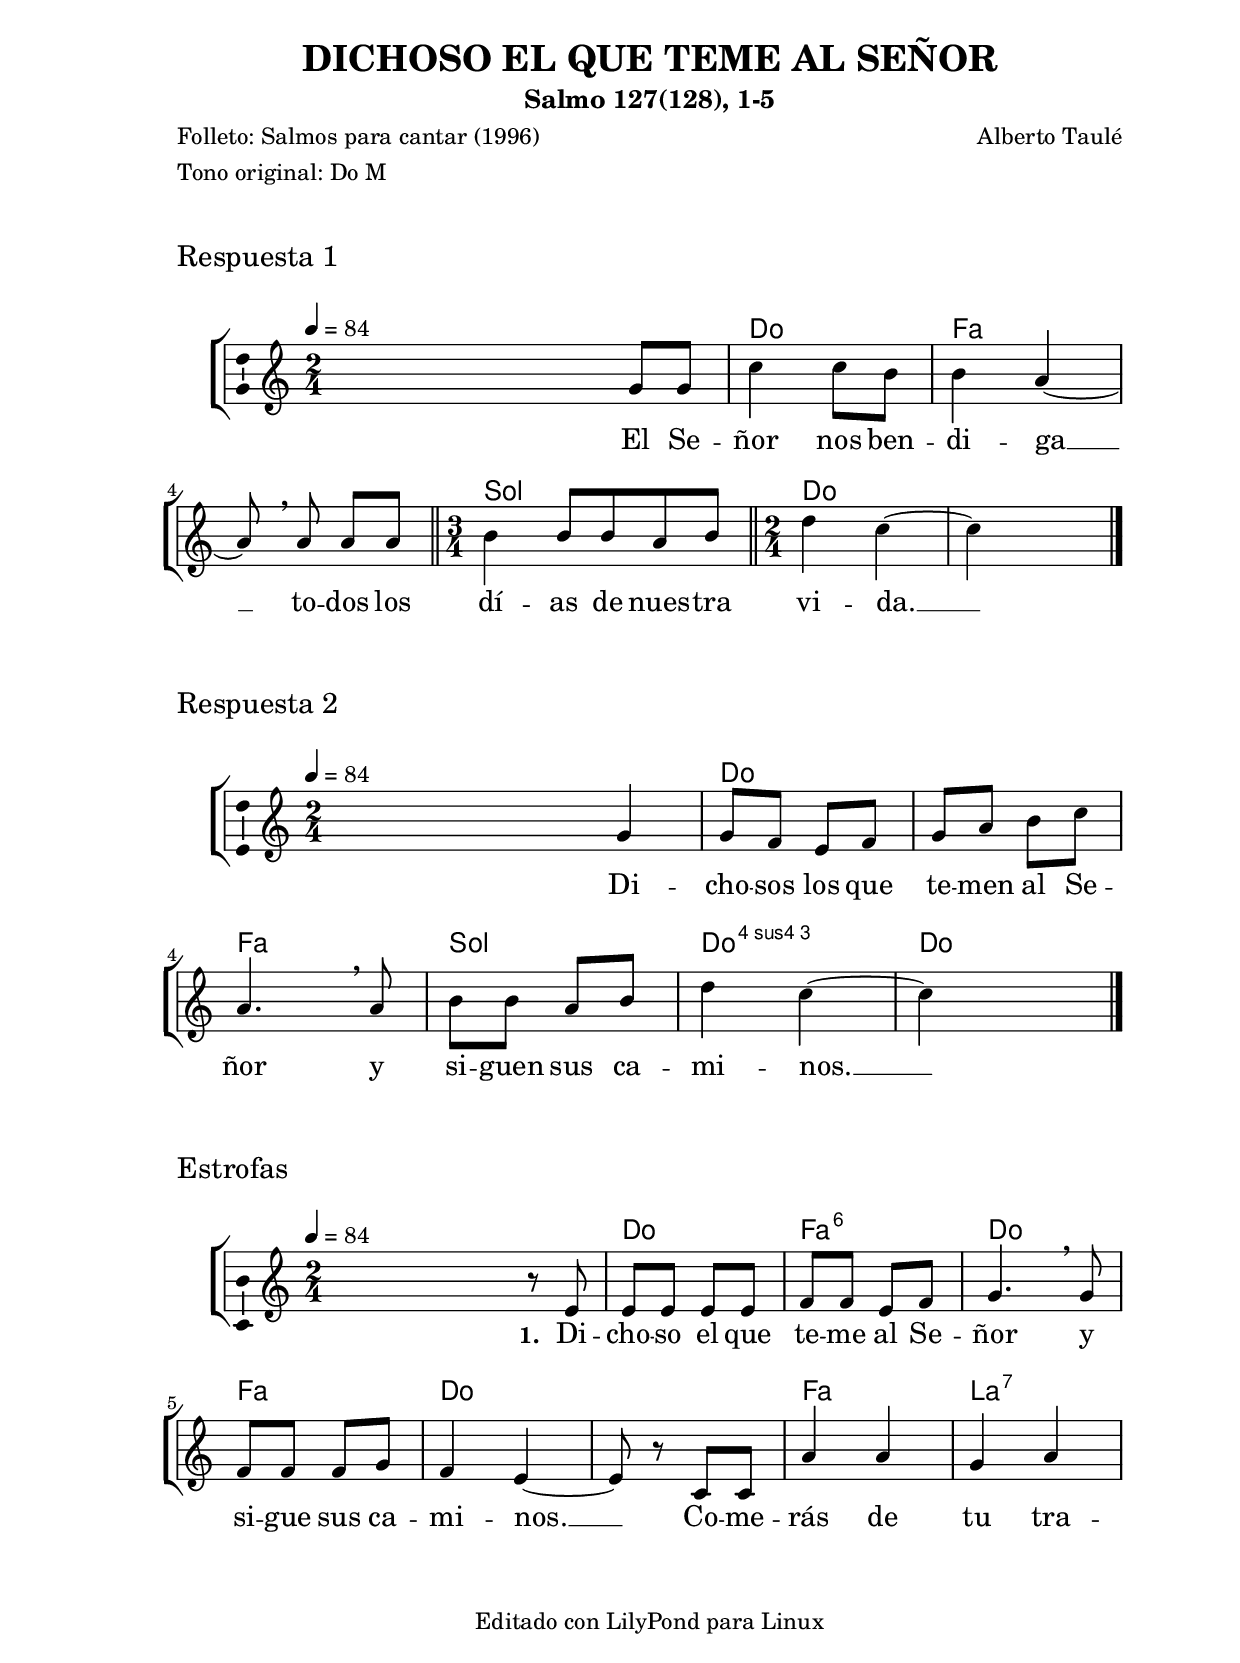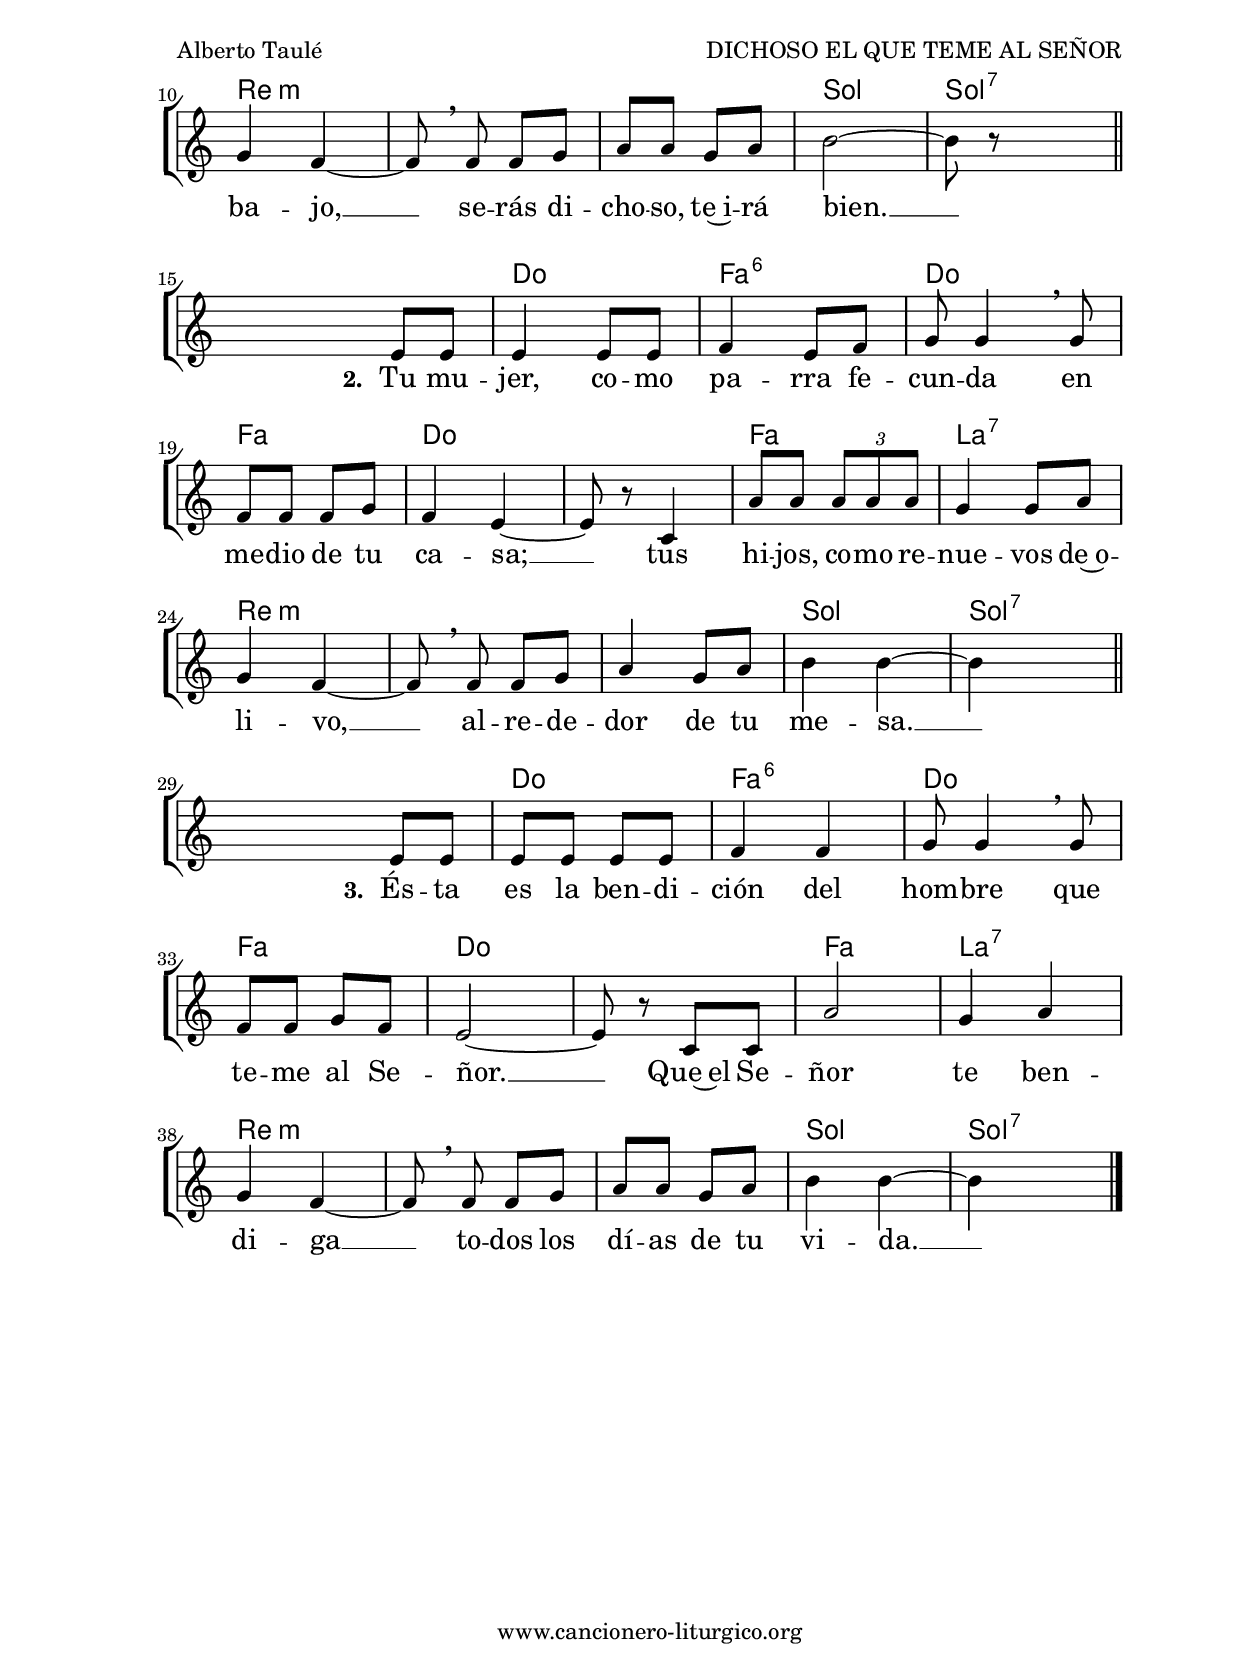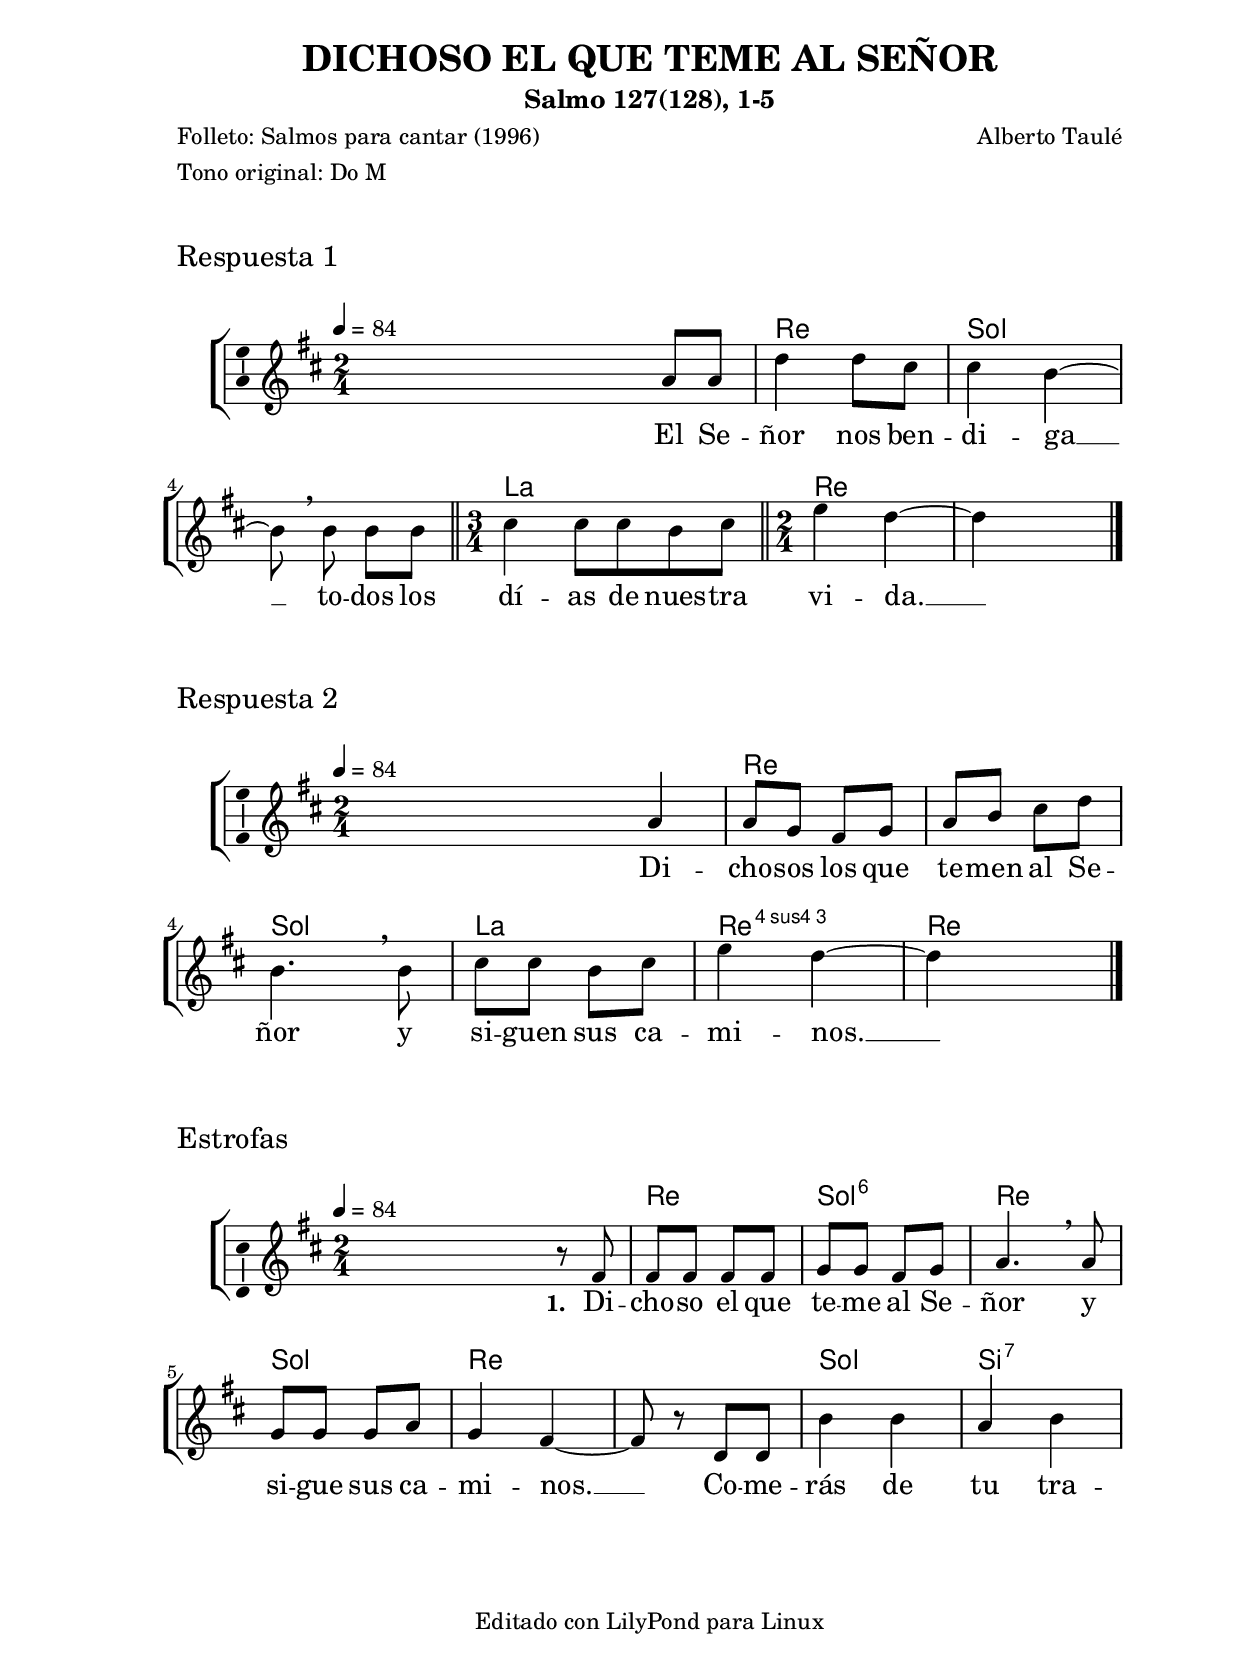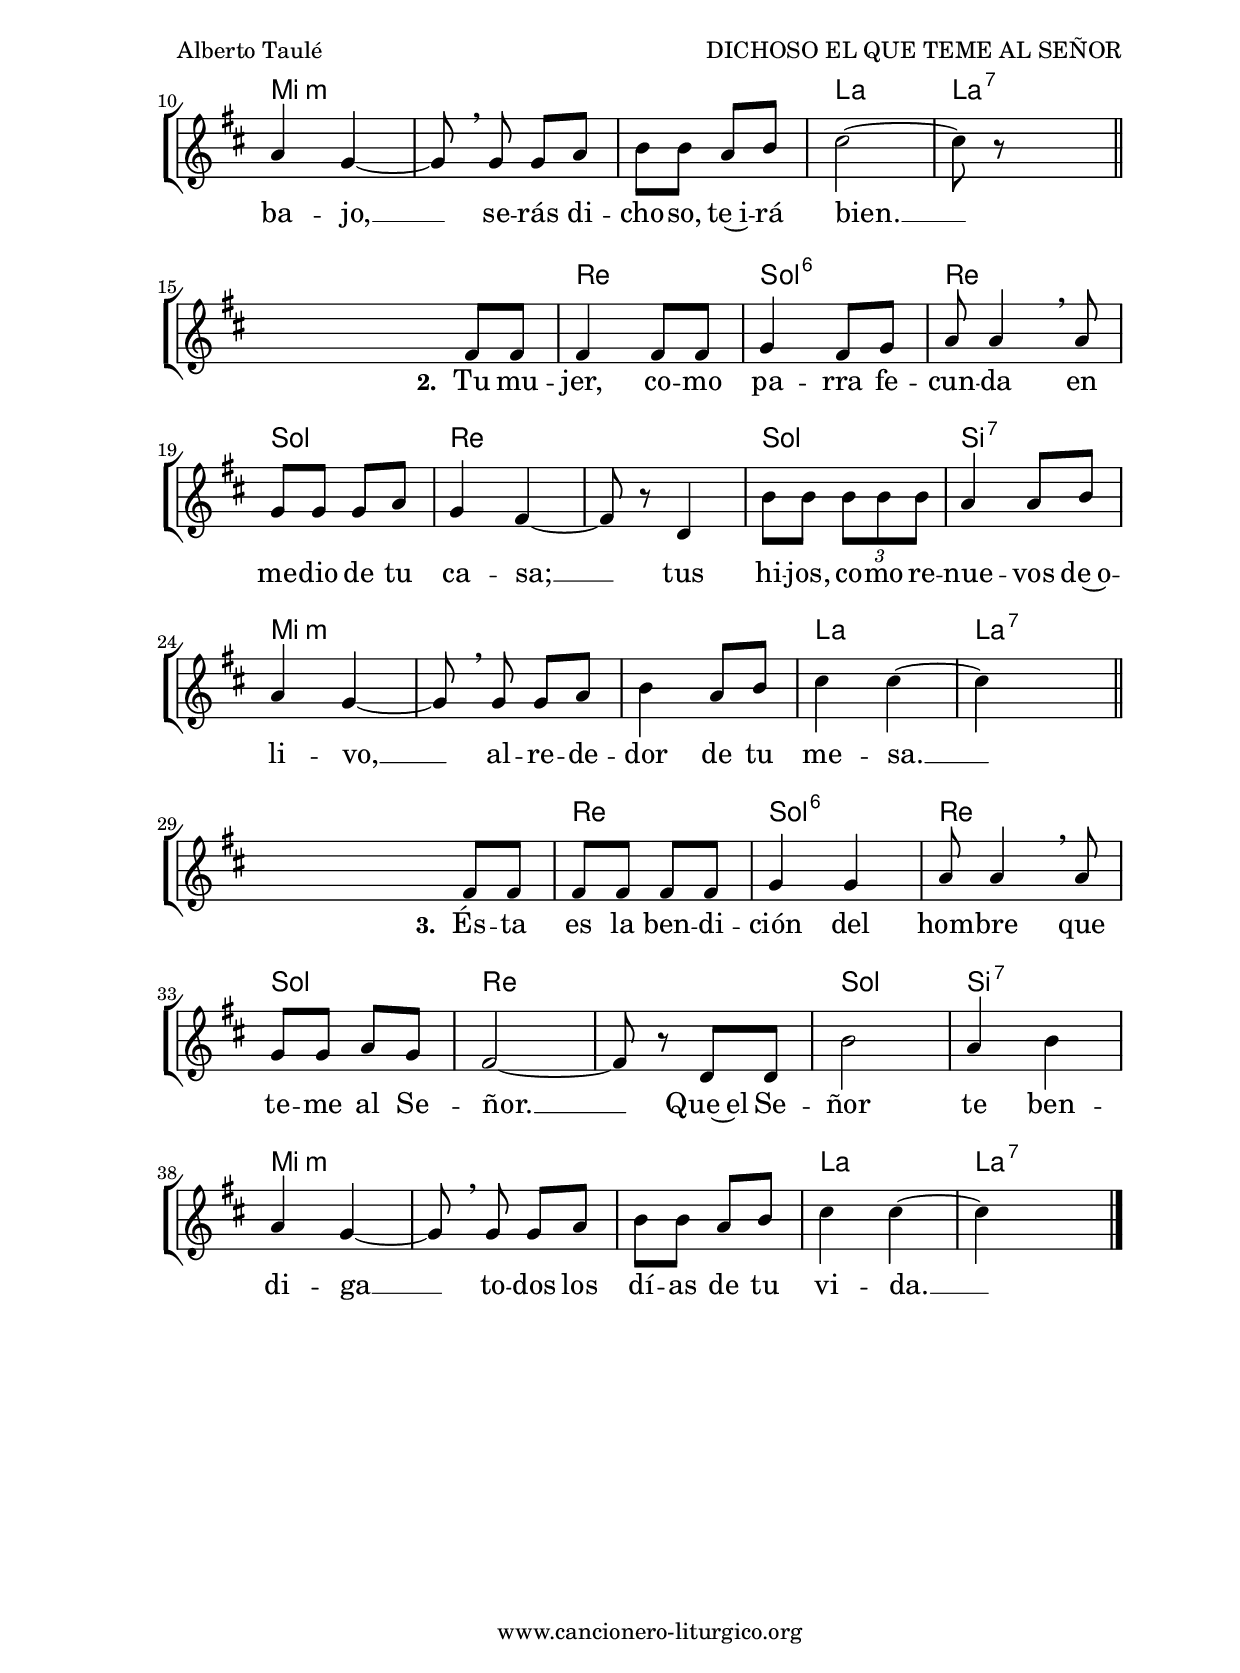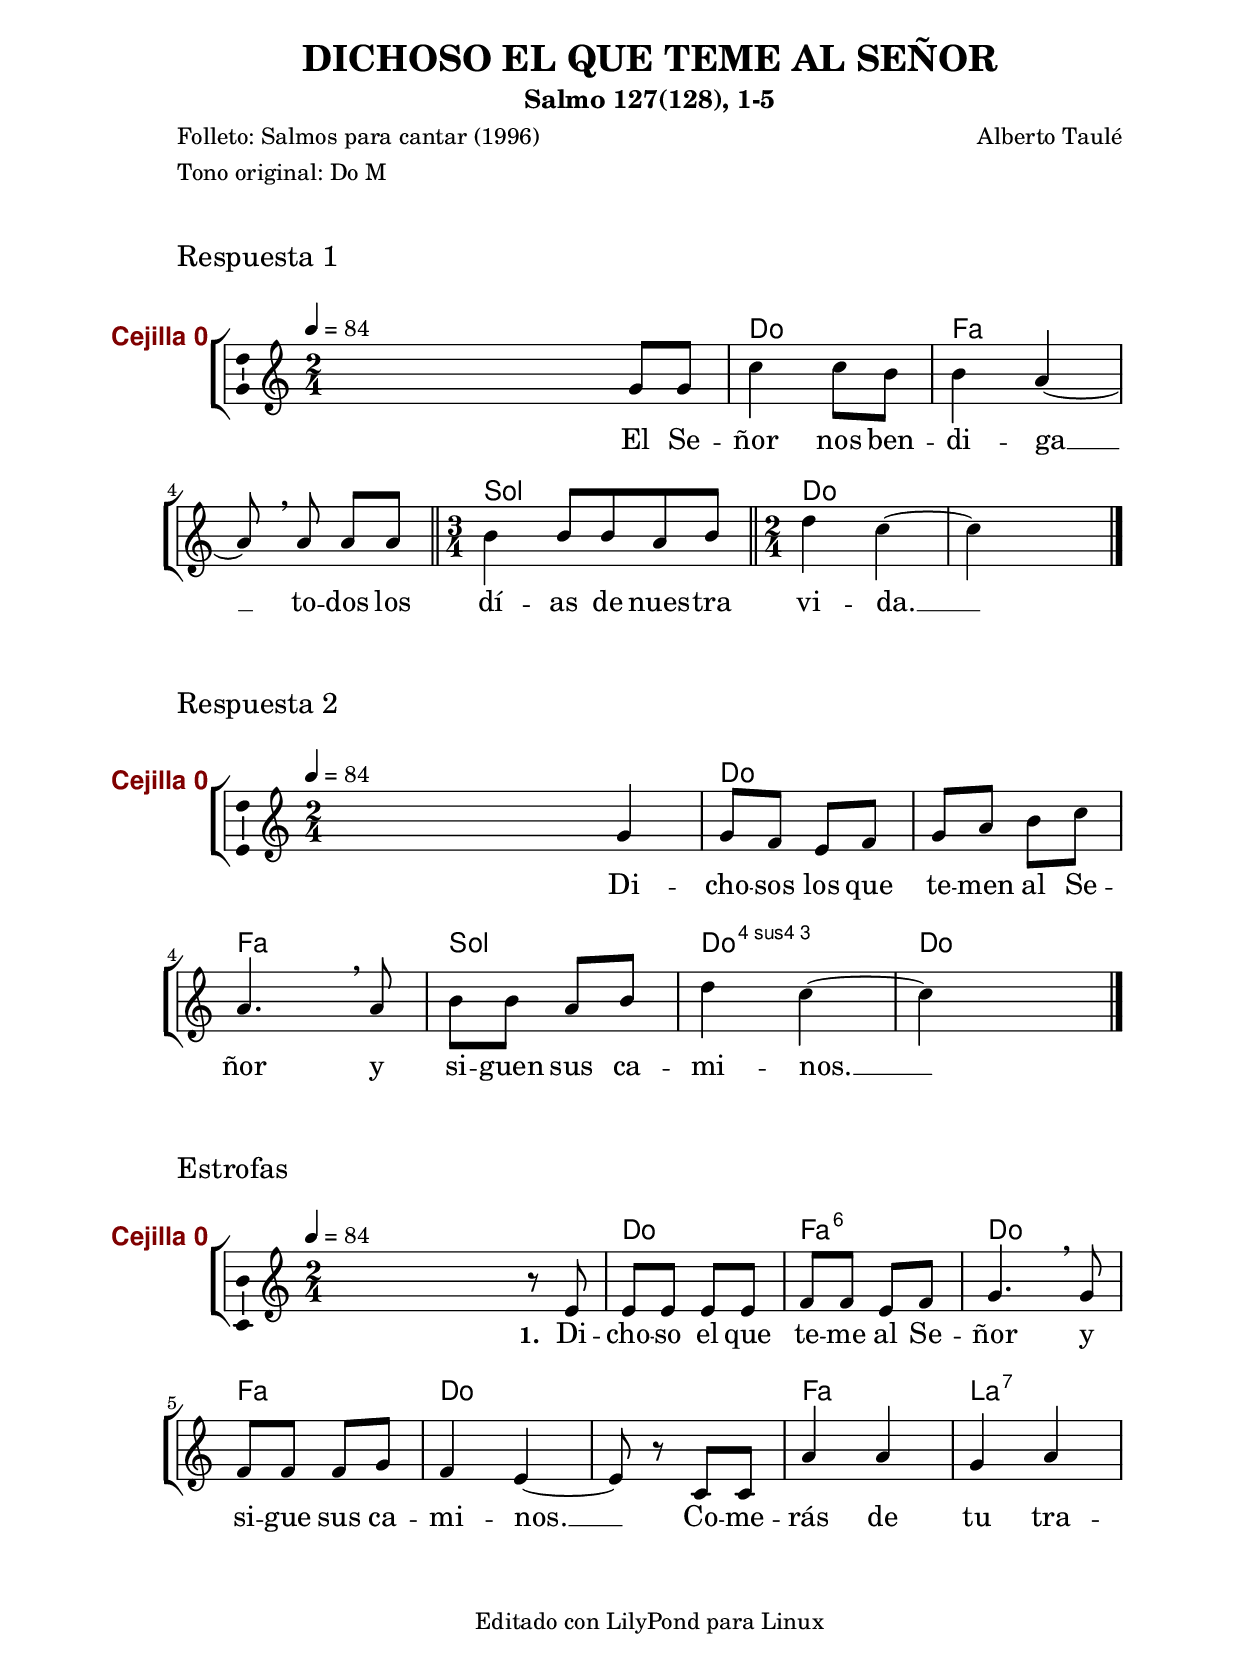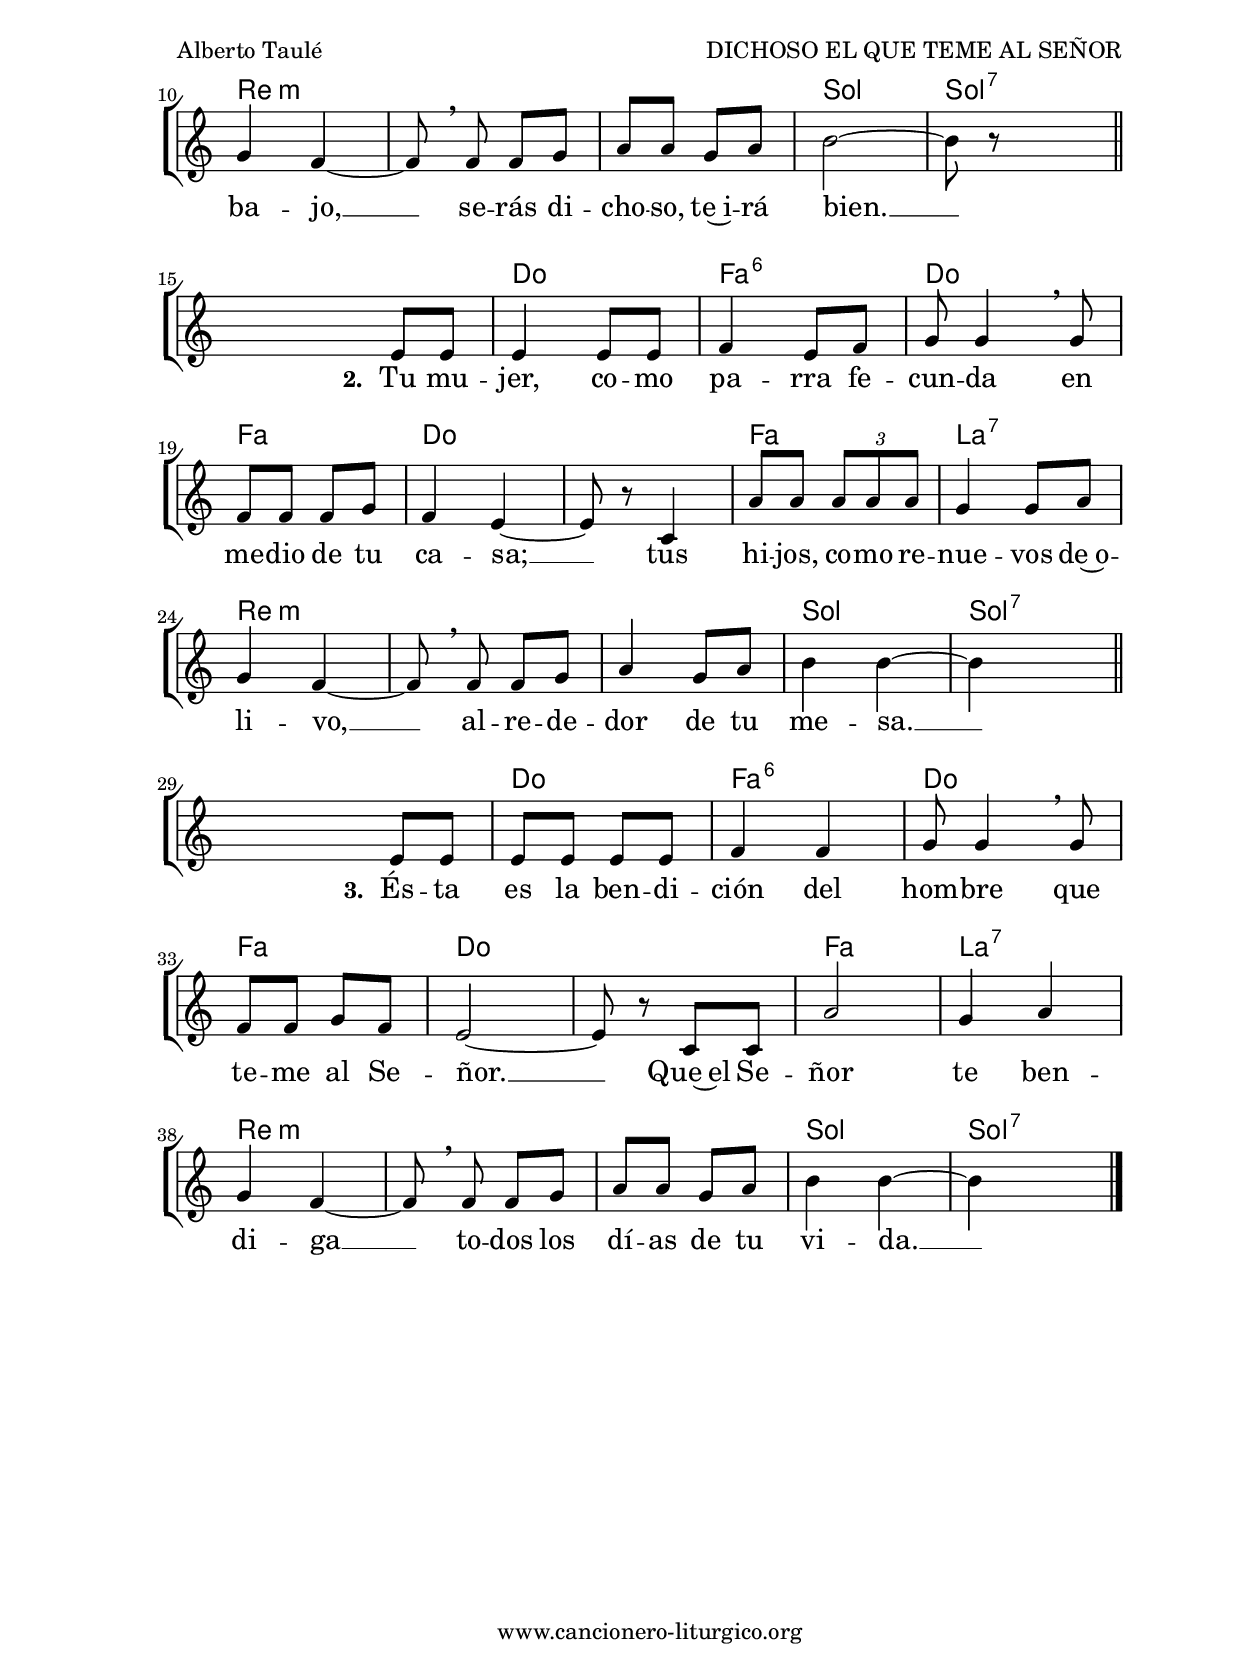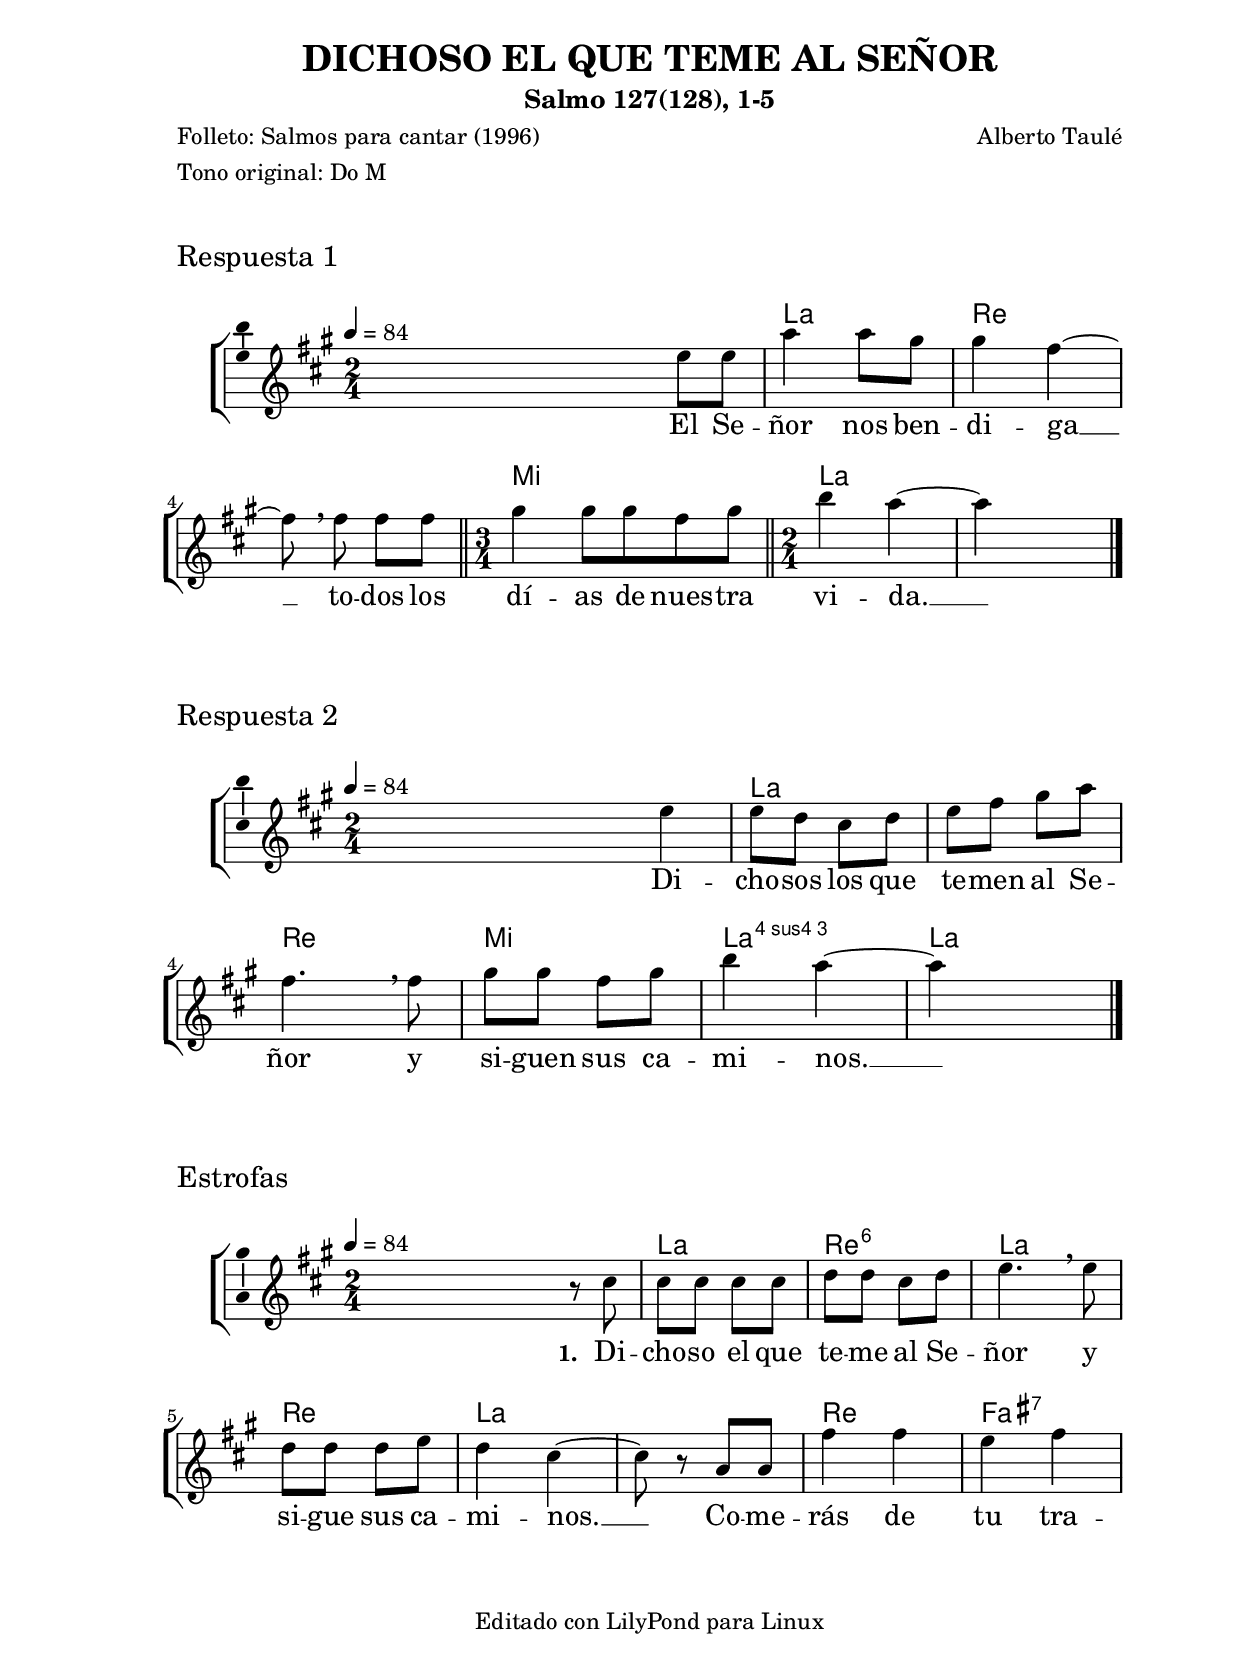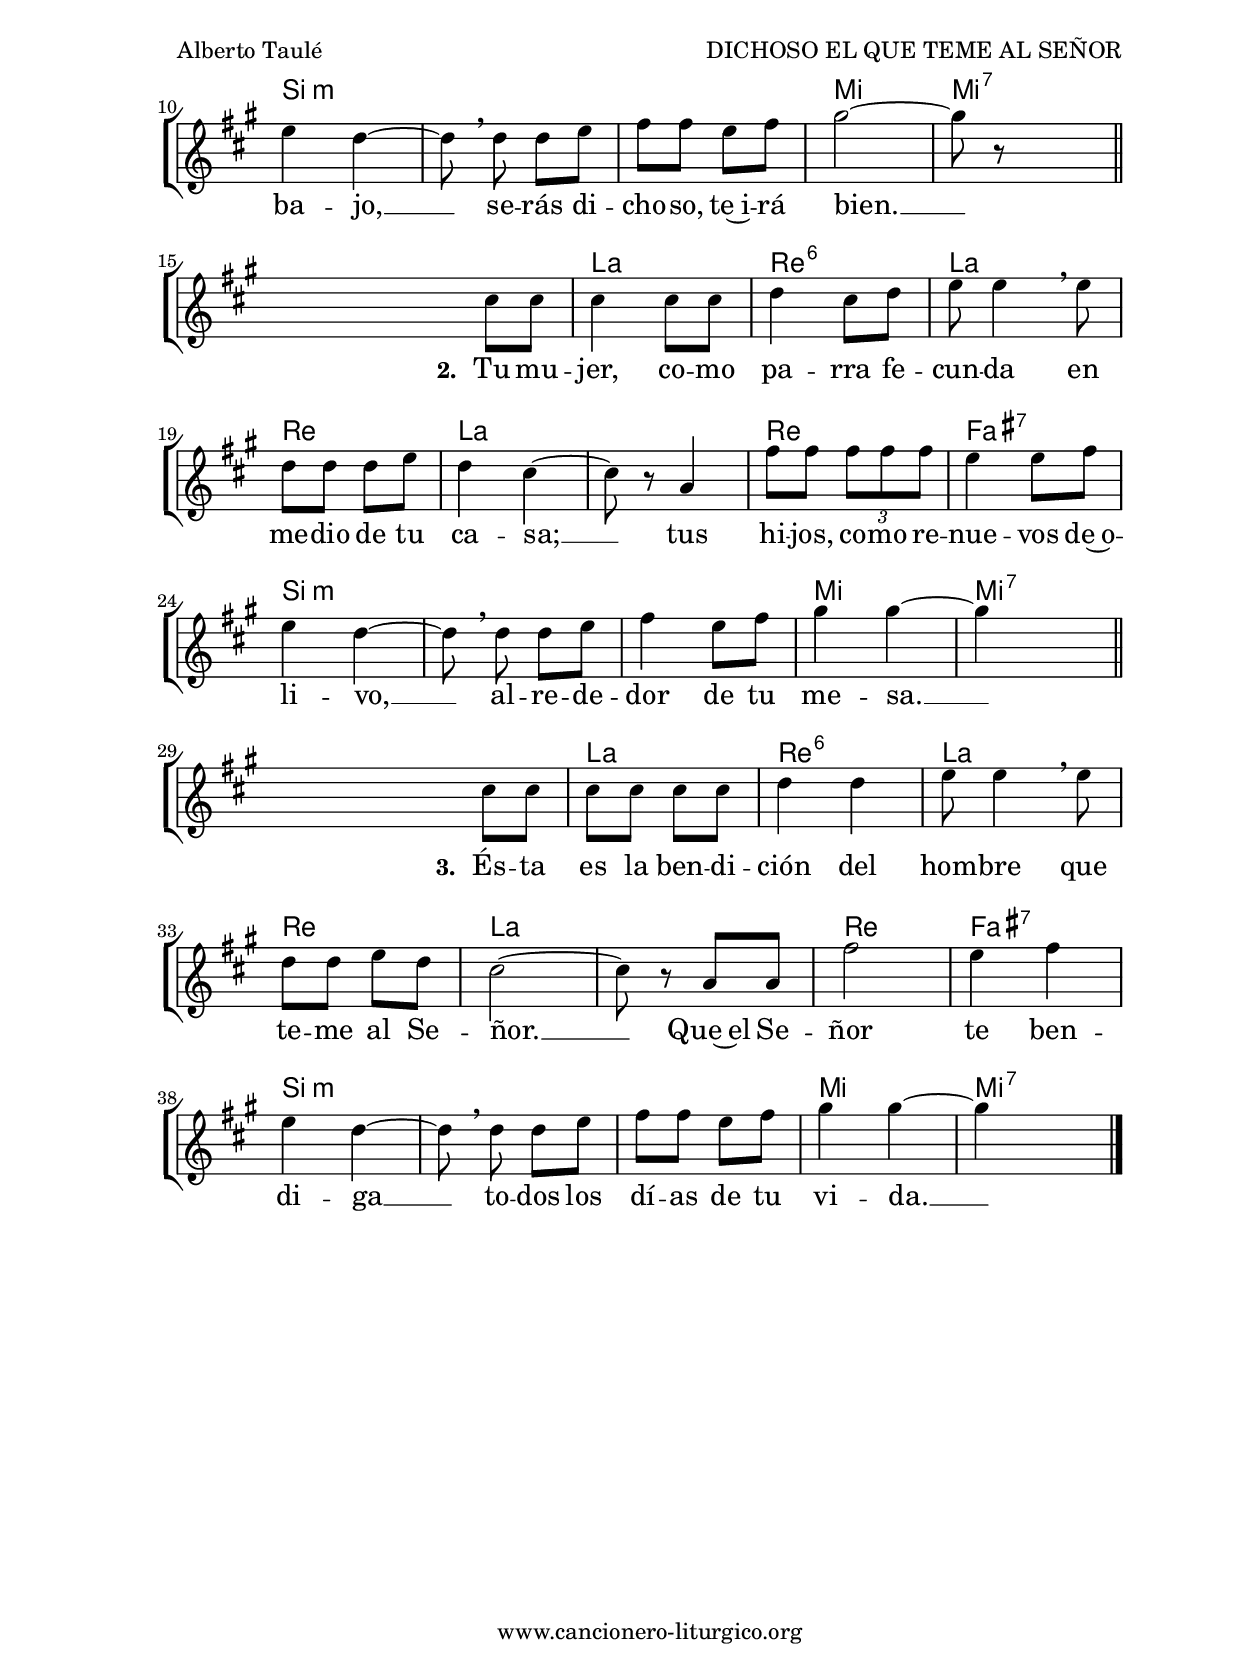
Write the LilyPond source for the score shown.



%versión de lilypond para la que se ha escrito esta partitura:
\version "2.16.0"

	%Tamaño papel
	#(set-default-paper-size "a4")
	%Tamaño partitura
	#(set-global-staff-size 20)
	%No responde al pulsar sobre una nota
	#(ly:set-option 'point-and-click #f)

%parámetros del encabezamiento:
\header {
	title = "DICHOSO EL QUE TEME AL SEÑOR"
	subtitle = "Salmo 127(128), 1-5"
	composer = "Alberto Taulé"
	poet = "Folleto: Salmos para cantar (1996)"
	meter = "Tono original: Do M"
	arranger = ""
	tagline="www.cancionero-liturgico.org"
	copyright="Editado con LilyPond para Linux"
	tiempo = ""
	usos = "Salmo"
	letra = ""
	}

%parámetros asociados al papel:
\paper  {
	oddHeaderMarkup = \markup {\fill-line { \on-the-fly #not-first-page \fromproperty #'header:title \on-the-fly #not-first-page \fromproperty #'header:composer }}
	evenHeaderMarkup = \markup {\fill-line { \fromproperty #'header:composer \fromproperty #'header:title }}
	#(set-paper-size "a4")
	print-page-number = ##f
	first-page-number = 1
	print-first-page-number = ##f
	head-separation = 3.0 \cm
	top-margin = 2.0 \cm
	bottom-margin = 0.5\cm
	left-margin = 3.0 \cm
	line-width = 16.0 \cm 
	indent = 8\mm
	interscoreline = 2.\mm
	between-system-space = 15\mm
%	para que las partituras no llenen la hoja:
	ragged-bottom = ##t
%	idem para la última hoja:
	ragged-last-bottom = ##f
%	para que las partituras llenen el ancho del papel:
	ragged-last = ##f
	after-title-space = 2.5 \cm
%page-count=2
%system-count=8

	%Flexible Vertical Spacing
	markup-system-spacing =
	#'((basic-distance . 5) (minimum-distance . 3) (padding . 3))
	score-markup-spacing =
	#'((basic-distance . 15) (minimum-distance . 10) (padding . 3))
%	score-system-spacing =
%	#'((basic-distance . 15) (minimum-distance . 10) (padding . 5))
	system-system-spacing =
	#'((basic-distance . 5) (minimum-distance . 3) (padding . 3))
	markup-markup-spacing =
	#'((basic-distance . 20) (minimum-distance . 15) (padding . 3))
	last-bottom-spacing =
	#'((basic-distance . 5) (minimum-distance . 5) (padding . 3))
%	top-system-spacing =
%	#'((basic-distance . 10) (minimum-distance . 5) (padding . 3))
%	top-markup-spacing =
%	#'((basic-distance . 15) (minimum-distance . 10) (padding . 3))

	}


%parámetros que afectan a toda la partitura:
global =  {
	%clave de sol (G):
	\clef G
	%armadura:
%%%	\transpose b c'
	\key c \major
	\tempo 4=84
	\set Score.tempoHideNote = ##f
	}


%%%%%%%%%%%%%%%%%%%%%%%%%%%%%%%%%%%%%%%%%%%%%%%%%%%%%%%
%%%%%%%%%%%%%%%%%%%%%%%%%%%%%%%%%%%%%%%%%%%%%%%%%%%%%%%
%%%%%%%%%%%%%%%%%%%%%%%%%%%%%%%%%%%%%%%%%%%%%%%%%%%%%%%


acordesrespuno = {
	\italianChords
	\chordmode {
%%%	\transpose b c'
{

s2
c2 f s g2. c2 s2

}
}
}

melodiarespuno = 
%%%	\transpose b c'
{
	\relative c''{

\time 2/4

s4 g8 g
c4 c8 b
b4 a~
a8 \noBeam \breathe a8 a a

\bar "||"
\time 3/4
b4 b8 b a b

\bar "||"
\time 2/4
d4 c~
c4 s4

\bar "|."
}
}


textorespuno = \lyricmode {

El Se -- ñor nos ben -- di -- ga __ to -- dos los dí -- as de nues -- tra vi -- da. __

	}

acordesrespunoStaff = \context ChordNames = acordesrespunoStaff <<
	\set chordChanges = ##t
	\acordesrespuno
	>>


%%%%%%%%%%%%%%%%%%%%%%%%%%%%%%%%%%% CEJILLA %%%%%%%%%%%%%%%%%%%%%%%%%%%%%%%%%%%
acordesrespunocejilla = {
%%%	\override ChordNames.ChordName #'font-size = #-1
%%%	\override ChordNames.ChordName #'font-series = #'bold
	\transpose c c {
		\acordesrespuno
		}
	}

acordesrespunocejillaStaff = \context ChordNames = acordesrespunocejillaStaff <<
	\set Staff.instrumentName = \markup \with-color #darkred \larger \bold \sans "Cejilla 0"
	\set chordChanges = ##t
	\acordesrespunocejilla
	>>
%%%%%%%%%%%%%%%%%%%%%%%%%%%%%%%%%%% CEJILLA %%%%%%%%%%%%%%%%%%%%%%%%%%%%%%%%%%%


vozrespunoStaff = \context Voice = vozrespunoStaff
\with {\consists "Ambitus_engraver"}
<<
%	\set Staff.instrumentName = ""
%	\set Staff.shortInstrumentName = ""
%	\set Staff.midiInstrument = #"clarinet"
%	\set Staff.midiInstrument = #"cello"
%	\set Staff.midiInstrument = #"flute"
	\set Staff.midiInstrument = #"electric guitar (jazz)"
%	\set Staff.midiInstrument = #"english horn"
%	\set Staff.midiInstrument = #"violin"
%	\set Staff.midiInstrument = #"glockenspiel"
	\set Staff.midiMinimumVolume = #0.7
	\set Staff.midiMaximumVolume = #0.9
	\global
	\melodiarespuno
	>>

textorespunoStaff = \context Lyrics = textorespunoStaff <<
	\lyricsto vozrespunoStaff \textorespuno
	>>


%%%%%%%%%%%%%%%%%%%%%%%%%%%%%%%%%%%%%%%%%%%%%%%%%%%%%%%
%%%%%%%%%%%%%%%%%%%%%%%%%%%%%%%%%%%%%%%%%%%%%%%%%%%%%%%
%%%%%%%%%%%%%%%%%%%%%%%%%%%%%%%%%%%%%%%%%%%%%%%%%%%%%%%


acordesrespdos = {
	\italianChords
	\chordmode {
%%%	\transpose b c'
{

s2
c2 s f g c:4 c

}
}
}

melodiarespdos = 
%%%	\transpose b c'
{
	\relative c''{

\time 2/4

s4 g4
g8 f e f
g8 a b c
a4. \breathe a8
b8 b a b
d4 c~
c4 s4

\bar "|."
}
}


textorespdos = \lyricmode {

Di -- cho -- sos los que te -- men al Se -- ñor y si -- guen sus ca -- mi -- nos. __

	}

acordesrespdosStaff = \context ChordNames = acordesrespdosStaff <<
	\set chordChanges = ##t
	\acordesrespdos
	>>


%%%%%%%%%%%%%%%%%%%%%%%%%%%%%%%%%%% CEJILLA %%%%%%%%%%%%%%%%%%%%%%%%%%%%%%%%%%%
acordesrespdoscejilla = {
%%%	\override ChordNames.ChordName #'font-size = #-1
%%%	\override ChordNames.ChordName #'font-series = #'bold
	\transpose c c {
		\acordesrespdos
		}
	}

acordesrespdoscejillaStaff = \context ChordNames = acordesrespdoscejillaStaff <<
	\set Staff.instrumentName = \markup \with-color #darkred \larger \bold \sans "Cejilla 0"
	\set chordChanges = ##t
	\acordesrespdoscejilla
	>>
%%%%%%%%%%%%%%%%%%%%%%%%%%%%%%%%%%% CEJILLA %%%%%%%%%%%%%%%%%%%%%%%%%%%%%%%%%%%


vozrespdosStaff = \context Voice = vozrespdosStaff
\with {\consists "Ambitus_engraver"}
<<
%	\set Staff.instrumentName = ""
%	\set Staff.shortInstrumentName = ""
%	\set Staff.midiInstrument = #"clarinet"
%	\set Staff.midiInstrument = #"cello"
%	\set Staff.midiInstrument = #"flute"
	\set Staff.midiInstrument = #"electric guitar (jazz)"
%	\set Staff.midiInstrument = #"english horn"
%	\set Staff.midiInstrument = #"violin"
%	\set Staff.midiInstrument = #"glockenspiel"
	\set Staff.midiMinimumVolume = #0.7
	\set Staff.midiMaximumVolume = #0.9
	\global
	\melodiarespdos
	>>

textorespdosStaff = \context Lyrics = textorespdosStaff <<
	\lyricsto vozrespdosStaff \textorespdos
	>>


%%%%%%%%%%%%%%%%%%%%%%%%%%%%%%%%%%%%%%%%%%%%%%%%%%%%%%%
%%%%%%%%%%%%%%%%%%%%%%%%%%%%%%%%%%%%%%%%%%%%%%%%%%%%%%%
%%%%%%%%%%%%%%%%%%%%%%%%%%%%%%%%%%%%%%%%%%%%%%%%%%%%%%%


acordesrespest = {
	\italianChords
	\chordmode {
%%%	\transpose b c'
{

s2
c2 f:6 c f c s f a:7 d:m s s g g:7

s2
c2 f:6 c f c s f a:7 d:m s s g g:7

s2
c2 f:6 c f c s f a:7 d:m s s g g:7

}
}
}

melodiarespest = 
%%%	\transpose b c'
{
	\relative c'{

\time 2/4

s4 r8 e8
e8 e e e
f8 f e f
g4. \breathe g8
f8 f f g
f4 e~
e8 r8 c8 c
a'4 a
g4 a
g4 f~
f8 \noBeam \breathe f8 f g
a8 a g a
b2~
b8 r8 s4

\break
\bar "||"

s4 e,8 e
e4 e8 e
f4 e8 f
g8 g4 \breathe g8
f8 f f g
f4 e~
e8 r8 c4
a'8 a \times 2/3 {a8 a a}
g4 g8 a
g4 f~
f8 \noBeam \breathe f8 f g
a4 g8 a
b4 b~
b4 s4

\break
\bar "||"

s4 e,8 e
e8 e e e
f4 f
g8 g4 \breathe g8
f8 f g f
e2~
e8 r8 c8 c
a'2
g4 a
g4 f~
f8 \noBeam \breathe f8 f g
a8 a g a
b4 b~
b4 s4

\bar "|."
}
}


textorespest = \lyricmode {

\set stanza =#"1. " Di -- cho -- so el que te -- me al Se -- ñor
y si -- gue sus ca -- mi -- nos. __
Co -- me -- rás de tu tra -- ba -- jo, __
se -- rás di -- cho -- so, te~i -- rá bien. __

\set stanza =#"2. " Tu mu -- jer, co -- mo pa -- rra fe -- cun -- da
en me -- dio de tu ca -- sa; __
tus hi -- jos, co -- mo re -- nue -- vos de~o -- li -- vo, __
al -- re -- de -- dor de tu me -- sa. __

\set stanza =#"3. " És -- ta es la ben -- di -- ción del hom -- bre
que te -- me al Se -- ñor. __
Que~el Se -- ñor te ben -- di -- ga __
to -- dos los dí -- as de tu vi -- da. __

	}

acordesrespestStaff = \context ChordNames = acordesrespestStaff <<
	\set chordChanges = ##t
	\acordesrespest
	>>


%%%%%%%%%%%%%%%%%%%%%%%%%%%%%%%%%%% CEJILLA %%%%%%%%%%%%%%%%%%%%%%%%%%%%%%%%%%%
acordesrespestcejilla = {
%%%	\override ChordNames.ChordName #'font-size = #-1
%%%	\override ChordNames.ChordName #'font-series = #'bold
	\transpose c c {
		\acordesrespest
		}
	}

acordesrespestcejillaStaff = \context ChordNames = acordesrespestcejillaStaff <<
	\set Staff.instrumentName = \markup \with-color #darkred \larger \bold \sans "Cejilla 0"
	\set chordChanges = ##t
	\acordesrespestcejilla
	>>
%%%%%%%%%%%%%%%%%%%%%%%%%%%%%%%%%%% CEJILLA %%%%%%%%%%%%%%%%%%%%%%%%%%%%%%%%%%%


vozrespestStaff = \context Voice = vozrespestStaff
\with {\consists "Ambitus_engraver"}
<<
%	\set Staff.instrumentName = ""
%	\set Staff.shortInstrumentName = ""
%	\set Staff.midiInstrument = #"clarinet"
%	\set Staff.midiInstrument = #"cello"
%	\set Staff.midiInstrument = #"flute"
	\set Staff.midiInstrument = #"electric guitar (jazz)"
%	\set Staff.midiInstrument = #"english horn"
%	\set Staff.midiInstrument = #"violin"
%	\set Staff.midiInstrument = #"glockenspiel"
	\set Staff.midiMinimumVolume = #0.7
	\set Staff.midiMaximumVolume = #0.9
	\global
	\melodiarespest
	>>

textorespestStaff = \context Lyrics = textorespestStaff <<
	\lyricsto vozrespestStaff \textorespest
	>>


%%%%%%%%%%%%%%%%%%%%%%%%%%%%%%%%%%%%%%%%%%%%%%%%%%%%%%%
%%%%%%%%%%%%%%%%%%%%%%%%%%%%%%%%%%%%%%%%%%%%%%%%%%%%%%%
%%%%%%%%%%%%%%%%%%%%%%%%%%%%%%%%%%%%%%%%%%%%%%%%%%%%%%%


\book {
	\score {
		\context ChoirStaff {
			\override StaffGroup.SystemStartBracket #'collapse-height = #1
			\override Score.SystemStartBar #'collapse-height = #1
			<<
			\acordesrespunoStaff
			\vozrespunoStaff
			\textorespunoStaff
			>>
			}
		\layout {
system-count=2
	    		\context {
				\Lyrics
				\override LyricText #'font-size = #2
				}
	   		 \context {
				\Score
				\override StaffSymbol #'staff-space = #(magstep +3)
				}
			}
		\header{piece=\markup{\fontsize #2 "Respuesta 1"}}
		}
	\score {
		\context ChoirStaff {
			\override StaffGroup.SystemStartBracket #'collapse-height = #1
			\override Score.SystemStartBar #'collapse-height = #1
			<<
			\acordesrespdosStaff
			\vozrespdosStaff
			\textorespdosStaff
			>>
			}
		\layout {
system-count=2
	    		\context {
				\Lyrics
				\override LyricText #'font-size = #2
				}
	   		 \context {
				\Score
				\override StaffSymbol #'staff-space = #(magstep +3)
				}
			}
		\header{piece=\markup{\fontsize #2 "Respuesta 2"}}
		}
	\score {
		\context ChoirStaff {
			\override StaffGroup.SystemStartBracket #'collapse-height = #1
			\override Score.SystemStartBar #'collapse-height = #1
			<<
			\acordesrespestStaff
			\vozrespestStaff
			\textorespestStaff
			>>
			}
		\layout {
system-count=9
	    		\context {
				\Lyrics
				\override LyricText #'font-size = #2
				}
	   		 \context {
				\Score
				\override StaffSymbol #'staff-space = #(magstep +3)
				}
			}
		\header{piece=\markup{\fontsize #2 "Estrofas"}}
		}
	\score {
		\unfoldRepeats
		\context ChoirStaff {
			<<
			\acordesrespunoStaff
			\vozrespunoStaff
			>>
			<<
			\acordesrespdosStaff
			\vozrespdosStaff
			>>
			<<
			\acordesrespestStaff
			\vozrespestStaff
			>>
			}
		\midi {
	  		\context {
	  			\Score
				tempoWholesPerMinute = #(ly:make-moment 70 4)
				}
			}
		}
	}


%Partitura para guitarra
#(define output-suffix "G")
\book {
	\score {
		\context ChoirStaff {
			\override StaffGroup.SystemStartBracket #'collapse-height = #1
			\override Score.SystemStartBar #'collapse-height = #1
			<<
			\acordesrespunocejillaStaff
			\vozrespunoStaff
			\textorespunoStaff
			>>
			}
		\layout {
system-count=2
%%%%%%%%%%%%%%%%%%%%%%%%%%%%%%%%%%% CEJILLA %%%%%%%%%%%%%%%%%%%%%%%%%%%%%%%%%%%
			\context {
				\ChordNames \consists Instrument_name_engraver
				}
%%%%%%%%%%%%%%%%%%%%%%%%%%%%%%%%%%% CEJILLA %%%%%%%%%%%%%%%%%%%%%%%%%%%%%%%%%%%
	    		\context {
				\Lyrics
				\override LyricText #'font-size = #2
				}
	   		 \context {
				\Score
				\override StaffSymbol #'staff-space = #(magstep +3)
				}
			}
		\header{piece=\markup{\fontsize #2 "Respuesta 1"}}
		}
	\score {
		\context ChoirStaff {
			\override StaffGroup.SystemStartBracket #'collapse-height = #1
			\override Score.SystemStartBar #'collapse-height = #1
			<<
			\acordesrespdoscejillaStaff
			\vozrespdosStaff
			\textorespdosStaff
			>>
			}
		\layout {
system-count=2
%%%%%%%%%%%%%%%%%%%%%%%%%%%%%%%%%%% CEJILLA %%%%%%%%%%%%%%%%%%%%%%%%%%%%%%%%%%%
			\context {
				\ChordNames \consists Instrument_name_engraver
				}
%%%%%%%%%%%%%%%%%%%%%%%%%%%%%%%%%%% CEJILLA %%%%%%%%%%%%%%%%%%%%%%%%%%%%%%%%%%%
	    		\context {
				\Lyrics
				\override LyricText #'font-size = #2
				}
	   		 \context {
				\Score
				\override StaffSymbol #'staff-space = #(magstep +3)
				}
			}
		\header{piece=\markup{\fontsize #2 "Respuesta 2"}}
		}
	\score {
		\context ChoirStaff {
			\override StaffGroup.SystemStartBracket #'collapse-height = #1
			\override Score.SystemStartBar #'collapse-height = #1
			<<
			\acordesrespestcejillaStaff
			\vozrespestStaff
			\textorespestStaff
			>>
			}
		\layout {
system-count=9
%%%%%%%%%%%%%%%%%%%%%%%%%%%%%%%%%%% CEJILLA %%%%%%%%%%%%%%%%%%%%%%%%%%%%%%%%%%%
			\context {
				\ChordNames \consists Instrument_name_engraver
				}
%%%%%%%%%%%%%%%%%%%%%%%%%%%%%%%%%%% CEJILLA %%%%%%%%%%%%%%%%%%%%%%%%%%%%%%%%%%%
	    		\context {
				\Lyrics
				\override LyricText #'font-size = #2
				}
	   		 \context {
				\Score
				\override StaffSymbol #'staff-space = #(magstep +3)
				}
			}
		\header{piece=\markup{\fontsize #2 "Estrofas"}}
		}
	}


#(define output-suffix "C")
\book {
	\score {
		\context ChoirStaff {
			\override StaffGroup.SystemStartBracket #'collapse-height = #1
			\override Score.SystemStartBar #'collapse-height = #1
\transpose c d
			<<
			\acordesrespunoStaff
			\vozrespunoStaff
			\textorespunoStaff
			>>
			}
		\layout {
system-count=2
	    		\context {
				\Lyrics
				\override LyricText #'font-size = #2
				}
	   		 \context {
				\Score
				\override StaffSymbol #'staff-space = #(magstep +3)
				}
			}
		\header{piece=\markup{\fontsize #2 "Respuesta 1"}}
		}
	\score {
		\context ChoirStaff {
			\override StaffGroup.SystemStartBracket #'collapse-height = #1
			\override Score.SystemStartBar #'collapse-height = #1
\transpose c d
			<<
			\acordesrespdosStaff
			\vozrespdosStaff
			\textorespdosStaff
			>>
			}
		\layout {
system-count=2
	    		\context {
				\Lyrics
				\override LyricText #'font-size = #2
				}
	   		 \context {
				\Score
				\override StaffSymbol #'staff-space = #(magstep +3)
				}
			}
		\header{piece=\markup{\fontsize #2 "Respuesta 2"}}
		}
	\score {
		\context ChoirStaff {
			\override StaffGroup.SystemStartBracket #'collapse-height = #1
			\override Score.SystemStartBar #'collapse-height = #1
\transpose c d
			<<
			\acordesrespestStaff
			\vozrespestStaff
			\textorespestStaff
			>>
			}
		\layout {
system-count=9
	    		\context {
				\Lyrics
				\override LyricText #'font-size = #2
				}
	   		 \context {
				\Score
				\override StaffSymbol #'staff-space = #(magstep +3)
				}
			}
		\header{piece=\markup{\fontsize #2 "Estrofas"}}
		}
	}


#(define output-suffix "S")
\book {
	\score {
		\context ChoirStaff {
			\override StaffGroup.SystemStartBracket #'collapse-height = #1
			\override Score.SystemStartBar #'collapse-height = #1
\transpose c a
			<<
			\acordesrespunoStaff
			\vozrespunoStaff
			\textorespunoStaff
			>>
			}
		\layout {
system-count=2
	    		\context {
				\Lyrics
				\override LyricText #'font-size = #2
				}
	   		 \context {
				\Score
				\override StaffSymbol #'staff-space = #(magstep +3)
				}
			}
		\header{piece=\markup{\fontsize #2 "Respuesta 1"}}
		}
	\score {
		\context ChoirStaff {
			\override StaffGroup.SystemStartBracket #'collapse-height = #1
			\override Score.SystemStartBar #'collapse-height = #1
\transpose c a
			<<
			\acordesrespdosStaff
			\vozrespdosStaff
			\textorespdosStaff
			>>
			}
		\layout {
system-count=2
	    		\context {
				\Lyrics
				\override LyricText #'font-size = #2
				}
	   		 \context {
				\Score
				\override StaffSymbol #'staff-space = #(magstep +3)
				}
			}
		\header{piece=\markup{\fontsize #2 "Respuesta 2"}}
		}
	\score {
		\context ChoirStaff {
			\override StaffGroup.SystemStartBracket #'collapse-height = #1
			\override Score.SystemStartBar #'collapse-height = #1
\transpose c a
			<<
			\acordesrespestStaff
			\vozrespestStaff
			\textorespestStaff
			>>
			}
		\layout {
system-count=9
	    		\context {
				\Lyrics
				\override LyricText #'font-size = #2
				}
	   		 \context {
				\Score
				\override StaffSymbol #'staff-space = #(magstep +3)
				}
			}
		\header{piece=\markup{\fontsize #2 "Estrofas"}}
		}
	}



